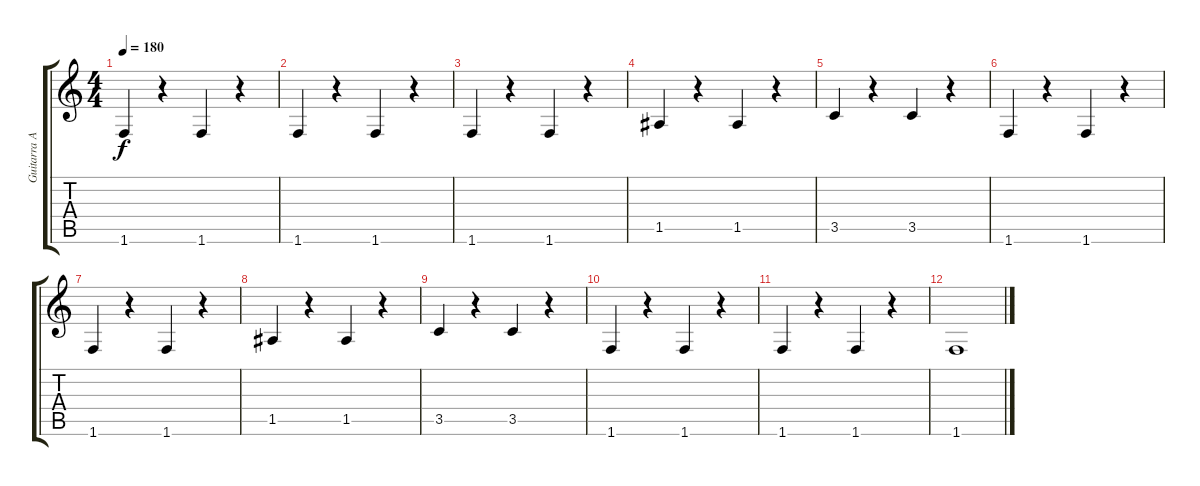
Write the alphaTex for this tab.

\track ("Guitarra Acomp" "Guitarra A") {instrument distortionguitar}
\staff {score tabs}
\tuning (E4 B3 G3 D3 A2 E2) {hide}
\ts (4 4)
\tempo 180
\clef g2
\ks c
1.6.4{dy f} r.4 1.6.4 r.4 |
1.6.4 r.4 1.6.4 r.4 |
1.6.4 r.4 1.6.4 r.4 |
1.5.4 r.4 1.5.4 r.4 |
3.5.4 r.4 3.5.4 r.4 |
1.6.4 r.4 1.6.4 r.4 |
1.6.4 r.4 1.6.4 r.4 |
1.5.4 r.4 1.5.4 r.4 |
3.5.4 r.4 3.5.4 r.4 |
1.6.4 r.4 1.6.4 r.4 |
1.6.4 r.4 1.6.4 r.4 |
1.6.1
